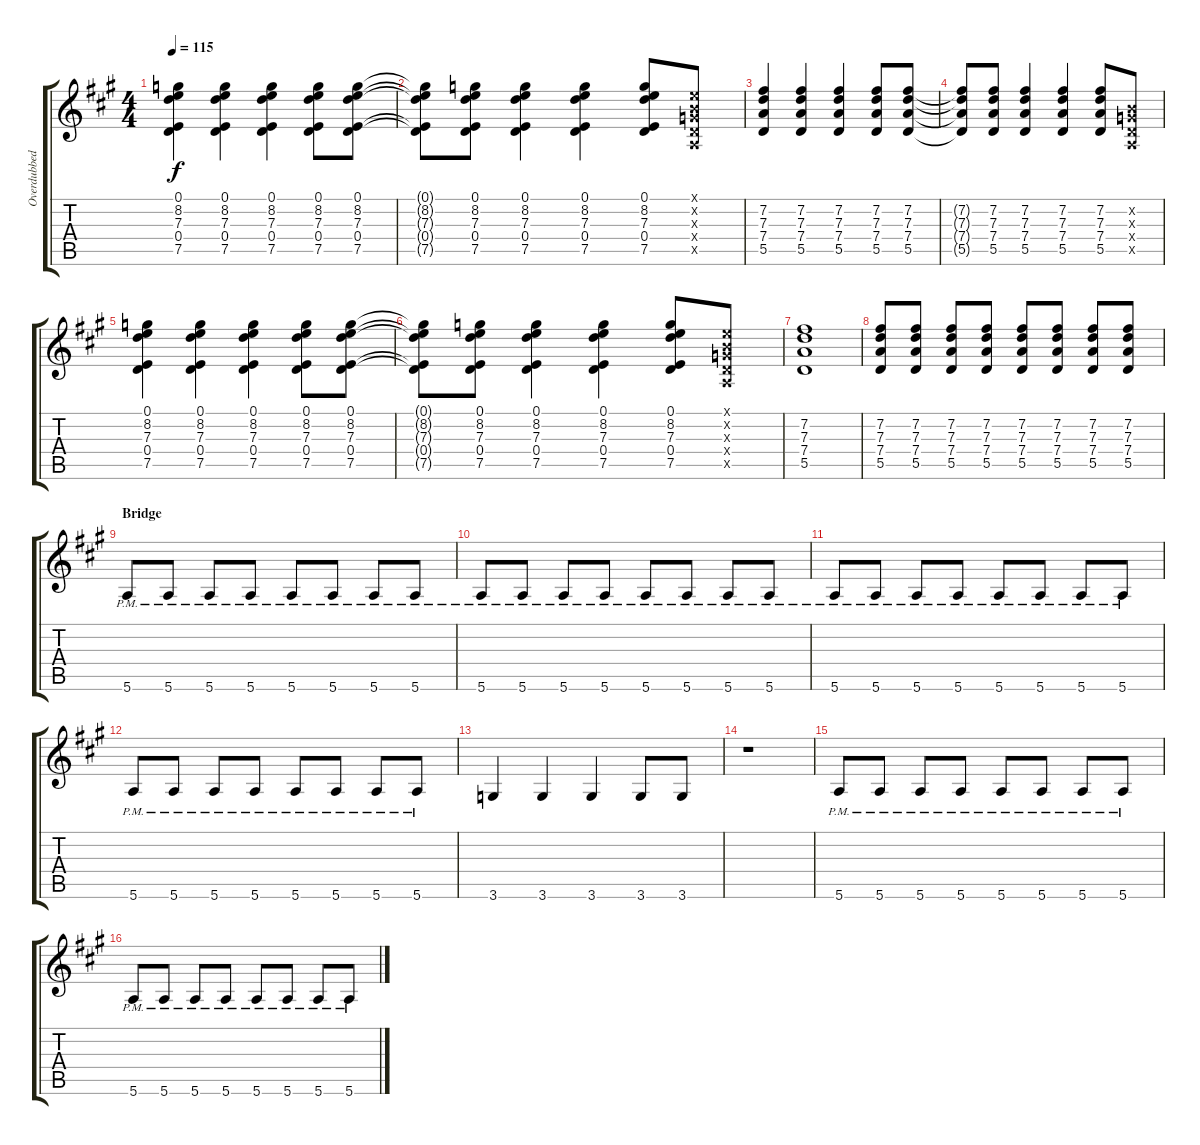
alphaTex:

\track ("Overdubbed" "Overdubbed") {instrument electricguitarclean}
\staff {score tabs}
\tuning (E4 B3 G3 D3 A2 E2) {hide}
\ts (4 4)
\tempo 115
\clef g2
\ks a
(0.1 8.2 7.3 0.4 7.5).4{dy f} (0.1 8.2 7.3 0.4 7.5).4 (0.1 8.2 7.3 0.4 7.5).4 (0.1 8.2 7.3 0.4 7.5).8 (0.1 8.2 7.3 0.4 7.5).8 |
(0.1{t} 8.2{t} 7.3{t} 0.4{t} 7.5{t}).8 (0.1 8.2 7.3 0.4 7.5).8 (0.1 8.2 7.3 0.4 7.5).4 (0.1 8.2 7.3 0.4 7.5).4 (0.1 8.2 7.3 0.4 7.5).8 (0.1{x} 0.2{x} 0.3{x} 0.4{x} 0.5{x}).8 |
(7.2 7.3 7.4 5.5).4 (7.2 7.3 7.4 5.5).4 (7.2 7.3 7.4 5.5).4 (7.2 7.3 7.4 5.5).8 (7.2 7.3 7.4 5.5).8 |
(7.2{t} 7.3{t} 7.4{t} 5.5{t}).8 (7.2 7.3 7.4 5.5).8 (7.2 7.3 7.4 5.5).4 (7.2 7.3 7.4 5.5).4 (7.2 7.3 7.4 5.5).8 (0.2{x} 0.3{x} 0.4{x} 0.5{x}).8 |
(0.1 8.2 7.3 0.4 7.5).4 (0.1 8.2 7.3 0.4 7.5).4 (0.1 8.2 7.3 0.4 7.5).4 (0.1 8.2 7.3 0.4 7.5).8 (0.1 8.2 7.3 0.4 7.5).8 |
(0.1{t} 8.2{t} 7.3{t} 0.4{t} 7.5{t}).8 (0.1 8.2 7.3 0.4 7.5).8 (0.1 8.2 7.3 0.4 7.5).4 (0.1 8.2 7.3 0.4 7.5).4 (0.1 8.2 7.3 0.4 7.5).8 (0.1{x} 0.2{x} 0.3{x} 0.4{x} 0.5{x}).8 |
(7.2 7.3 7.4 5.5).1{volume 8} |
(7.2 7.3 7.4 5.5).8{volume 13} (7.2 7.3 7.4 5.5).8 (7.2 7.3 7.4 5.5).8 (7.2 7.3 7.4 5.5).8 (7.2 7.3 7.4 5.5).8 (7.2 7.3 7.4 5.5).8 (7.2 7.3 7.4 5.5).8 (7.2 7.3 7.4 5.5).8 |
\section ("" "Bridge")
5.6{pm}.8 5.6{pm}.8 5.6{pm}.8 5.6{pm}.8 5.6{pm}.8 5.6{pm}.8 5.6{pm}.8 5.6{pm}.8 |
5.6{pm}.8 5.6{pm}.8 5.6{pm}.8 5.6{pm}.8 5.6{pm}.8 5.6{pm}.8 5.6{pm}.8 5.6{pm}.8 |
5.6{pm}.8 5.6{pm}.8 5.6{pm}.8 5.6{pm}.8 5.6{pm}.8 5.6{pm}.8 5.6{pm}.8 5.6{pm}.8 |
5.6{pm}.8 5.6{pm}.8 5.6{pm}.8 5.6{pm}.8 5.6{pm}.8 5.6{pm}.8 5.6{pm}.8 5.6{pm}.8 |
3.6.4 3.6.4 3.6.4 3.6.8 3.6.8 |
r.1 |
5.6{pm}.8 5.6{pm}.8 5.6{pm}.8 5.6{pm}.8 5.6{pm}.8 5.6{pm}.8 5.6{pm}.8 5.6{pm}.8 |
5.6{pm}.8 5.6{pm}.8 5.6{pm}.8 5.6{pm}.8 5.6{pm}.8 5.6{pm}.8 5.6{pm}.8 5.6{pm}.8
